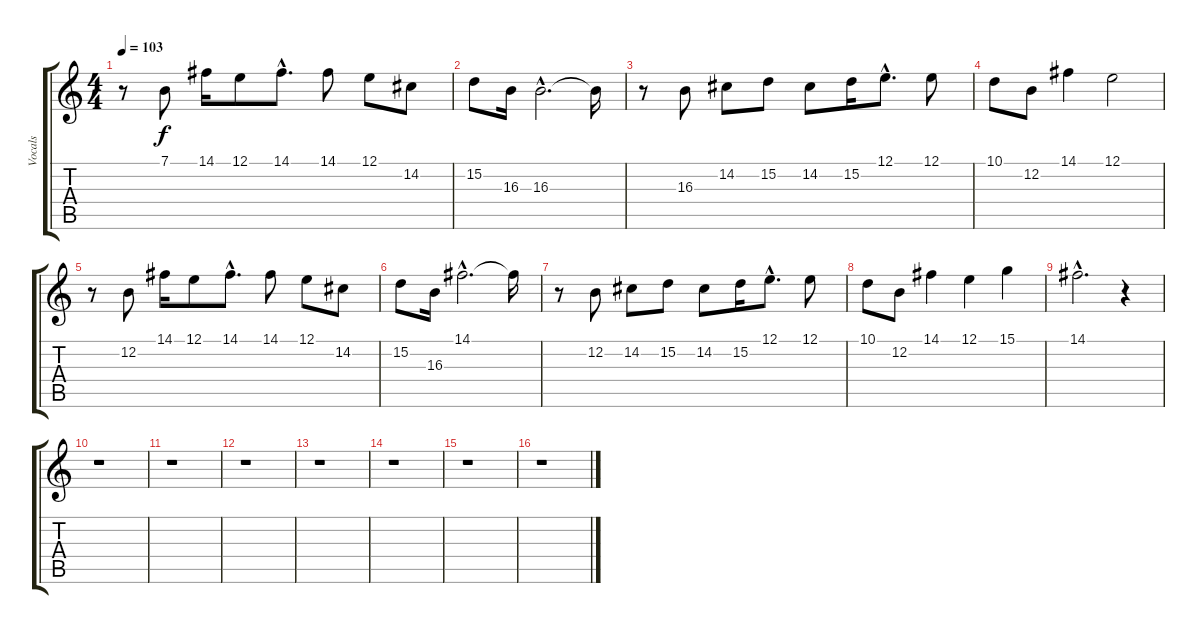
\track ("Vocals" "Vocals") {instrument tangoaccordion}
\staff {score tabs}
\tuning (E4 B3 G3 D3 A2 E2) {hide}
\ts (4 4)
\tempo 103
\clef g2
\ks c
r.8{dy f} 7.1.8 14.1.16 12.1.8 14.1{hac}.8{d} 14.1.8 12.1.8 14.2.8 |
15.2.8 16.3.16 16.3{hac}.2{d} 16.3{t}.16 |
r.8 16.3.8 14.2.8 15.2.8 14.2.8 15.2.16 12.1{hac}.8{d} 12.1.8 |
10.1.8 12.2.8 14.1.4 12.1.2 |
r.8 12.2.8 14.1.16 12.1.8 14.1{hac}.8{d} 14.1.8 12.1.8 14.2.8 |
15.2.8 16.3.16 14.1{hac}.2{d} 14.1{t}.16 |
r.8 12.2.8 14.2.8 15.2.8 14.2.8 15.2.16 12.1{hac}.8{d} 12.1.8 |
10.1.8 12.2.8 14.1.4 12.1.4 15.1.4 |
14.1{hac}.2{d} r.4 |
r.1 |
r.1 |
r.1 |
r.1 |
r.1 |
r.1 |
r.1
